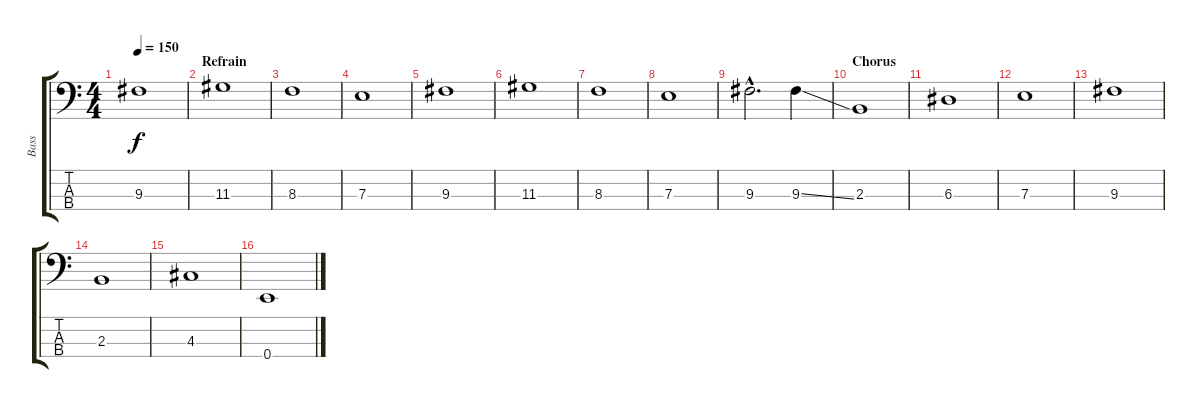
\track ("Bass" "Bass") {instrument electricbassfinger}
\staff {score tabs}
\tuning (G2 D2 A1 E1) {hide}
\ts (4 4)
\tempo 150
\clef f4
\ks c
9.3.1{dy f} |
\section ("" "Refrain")
11.3.1 |
8.3.1 |
7.3.1 |
9.3.1 |
11.3.1 |
8.3.1 |
7.3.1 |
9.3{hac}.2{d} 9.3{ss}.4 |
\section ("" "Chorus")
2.3.1 |
6.3.1 |
7.3.1 |
9.3.1 |
2.3.1 |
4.3.1 |
0.4.1
